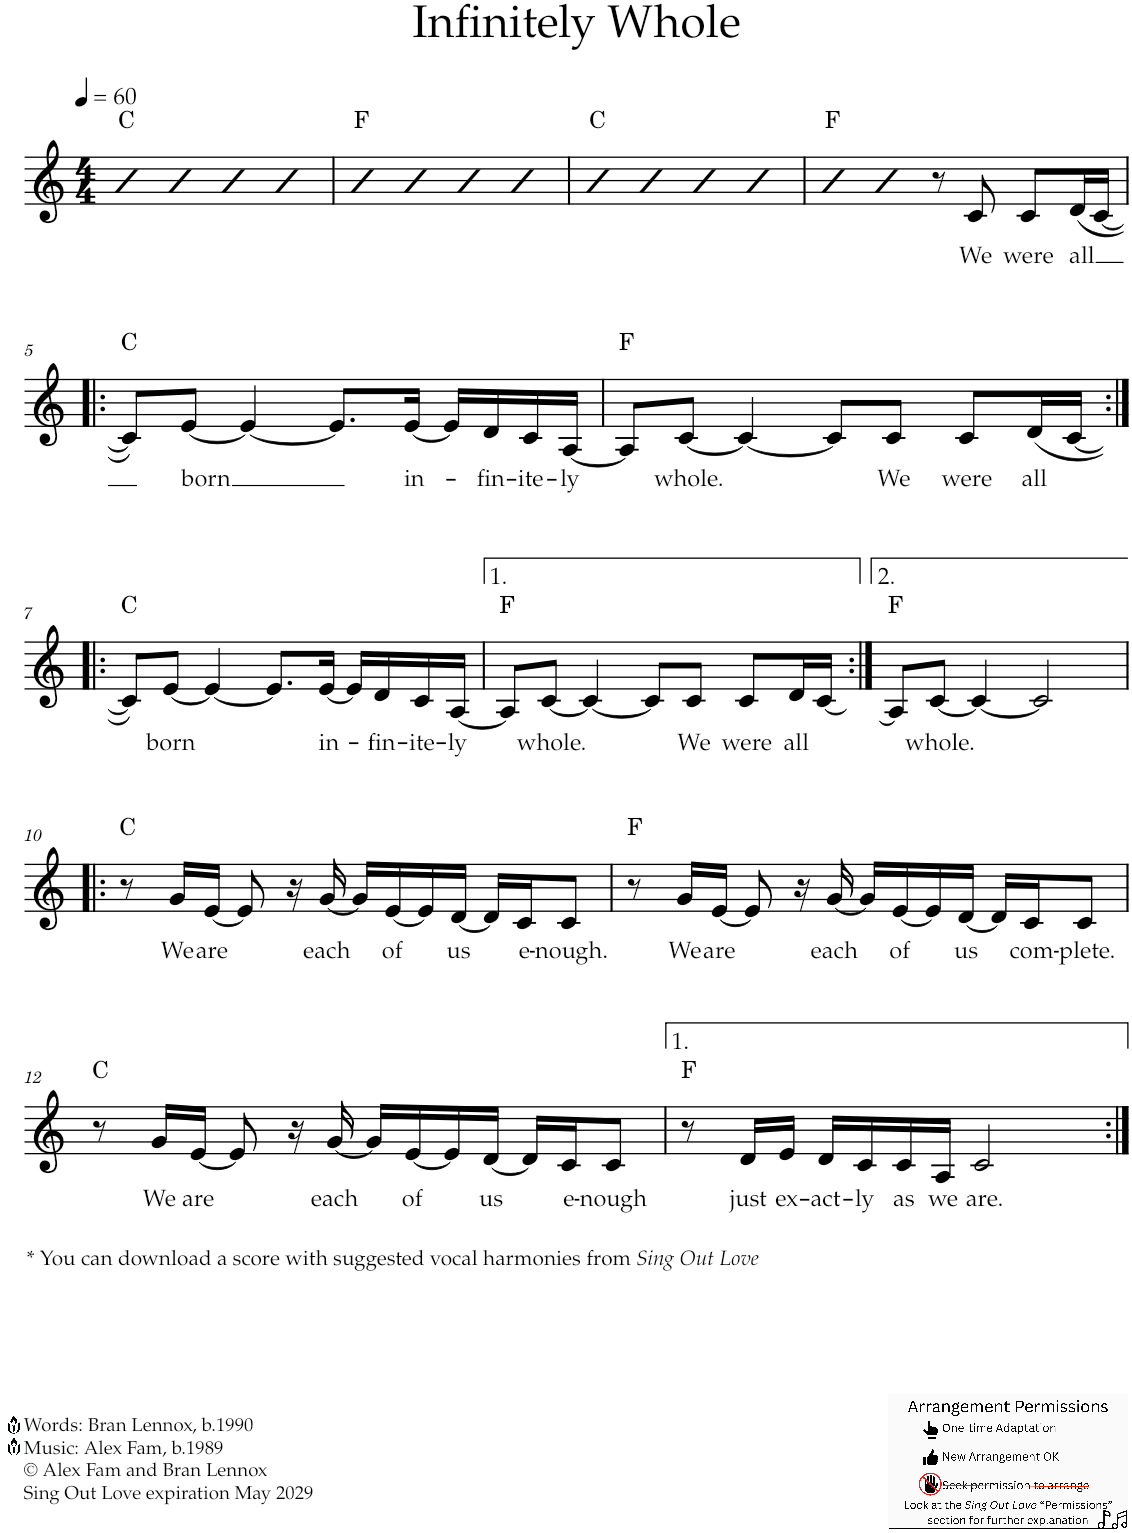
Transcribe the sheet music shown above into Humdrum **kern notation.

**kern	**text	**harte
*part1	*part1	*part1
*staff1	*staff1	*
*I"Oboe	*	*
*I'Ob	*	*
*clefG2	*	*
*k[]	*	*
*M4/4	*	*
*MM60	*	*
=1	=1	=1
4b	.	C:maj
4b	.	.
4b	.	.
4b	.	.
=2	=2	=2
4b	.	F:maj
4b	.	.
4b	.	.
4b	.	.
=3	=3	=3
4b	.	C:maj
4b	.	.
4b	.	.
4b	.	.
=4	=4	=4
4b	.	F:maj
4b	.	.
8r	.	.
!	!LO:LY:b	!
8c/	We	.
!	!LO:LY:b	!
8c/L	were	.
!	!LO:LY:b	!
(16d/L	all	.
[16c/JJ	.	.
!!LO:LB:g=z
=5!|:	=5!|:	=5!|:
8c/L])	.	C:maj
!	!LO:LY:b	!
[8e/J	born	.
4e/_	.	.
8.e/L]	.	.
!	!LO:LY:b	!
[16e/Jk	in-	.
16e/LL]	.	.
!	!LO:LY:b	!
16d/	-fin-	.
!	!LO:LY:b	!
16c/	-ite-	.
!	!LO:LY:b	!
[16A/JJ	-ly	.
=6	=6	=6
8A/L]	.	F:maj
!	!LO:LY:b	!
[8c/J	whole.	.
4c/_	.	.
8c/L]	.	.
!	!LO:LY:b	!
8c/J	We	.
!	!LO:LY:b	!
8c/L	were	.
!	!LO:LY:b	!
(16d/L	all	.
[16c/JJ	.	.
!!LO:LB:g=z
=7:|!|:	=7:|!|:	=7:|!|:
8c/L])	.	C:maj
!	!LO:LY:b	!
[8e/J	born	.
4e/_	.	.
8.e/L]	.	.
!	!LO:LY:b	!
[16e/Jk	in-	.
16e/LL]	.	.
!	!LO:LY:b	!
16d/	-fin-	.
!	!LO:LY:b	!
16c/	-ite-	.
!	!LO:LY:b	!
[16A/JJ	-ly	.
=8	=8	=8
8A/L]	.	F:maj
!	!LO:LY:b	!
[8c/J	whole.	.
4c/_	.	.
8c/L]	.	.
!	!LO:LY:b	!
8c/J	We	.
!	!LO:LY:b	!
8c/L	were	.
!	!LO:LY:b	!
16d/L	all	.
16c/JJ	.	.
=9:|!	=9:|!	=9:|!
8A/L	.	F:maj
!	!LO:LY:b	!
[8c/J	whole.	.
4c/_	.	.
2c/]	.	.
!!LO:LB:g=z
=10!|:	=10!|:	=10!|:
8r	.	C:maj
!	!LO:LY:b	!
16g/LL	We	.
!	!LO:LY:b	!
[16e/JJ	are	.
8e/]	.	.
16r	.	.
!	!LO:LY:b	!
[16g/	each	.
16g/LL]	.	.
!	!LO:LY:b	!
[16e/	of	.
16e/]	.	.
!	!LO:LY:b	!
[16d/JJ	us	.
16d/LL]	.	.
!	!LO:LY:b	!
16c/J	e-	.
!	!LO:LY:b	!
8c/J	-nough.	.
=11	=11	=11
8r	.	F:maj
!	!LO:LY:b	!
16g/LL	We	.
!	!LO:LY:b	!
[16e/JJ	are	.
8e/]	.	.
16r	.	.
!	!LO:LY:b	!
[16g/	each	.
16g/LL]	.	.
!	!LO:LY:b	!
[16e/	of	.
16e/]	.	.
!	!LO:LY:b	!
[16d/JJ	us	.
16d/LL]	.	.
!	!LO:LY:b	!
16c/J	com-	.
!	!LO:LY:b	!
8c/J	-plete.	.
!!LO:LB:g=z
=12	=12	=12
8r	.	C:maj
!	!LO:LY:b	!
16g/LL	We	.
!	!LO:LY:b	!
[16e/JJ	are	.
8e/]	.	.
16r	.	.
!	!LO:LY:b	!
[16g/	each	.
16g/LL]	.	.
!	!LO:LY:b	!
[16e/	of	.
16e/]	.	.
!	!LO:LY:b	!
[16d/JJ	us	.
16d/LL]	.	.
!	!LO:LY:b	!
16c/J	e-	.
!	!LO:LY:b	!
8c/J	-nough	.
=13	=13	=13
8r	.	F:maj
!	!LO:LY:b	!
16d/LL	just	.
!	!LO:LY:b	!
16e/JJ	ex-	.
!	!LO:LY:b	!
16d/LL	-act-	.
!	!LO:LY:b	!
16c/	-ly	.
!	!LO:LY:b	!
16c/	as	.
!	!LO:LY:b	!
16A/JJ	we	.
!	!LO:LY:b	!
2c/	are.	.
=:|!	=:|!	=:|!
*-	*-	*-
